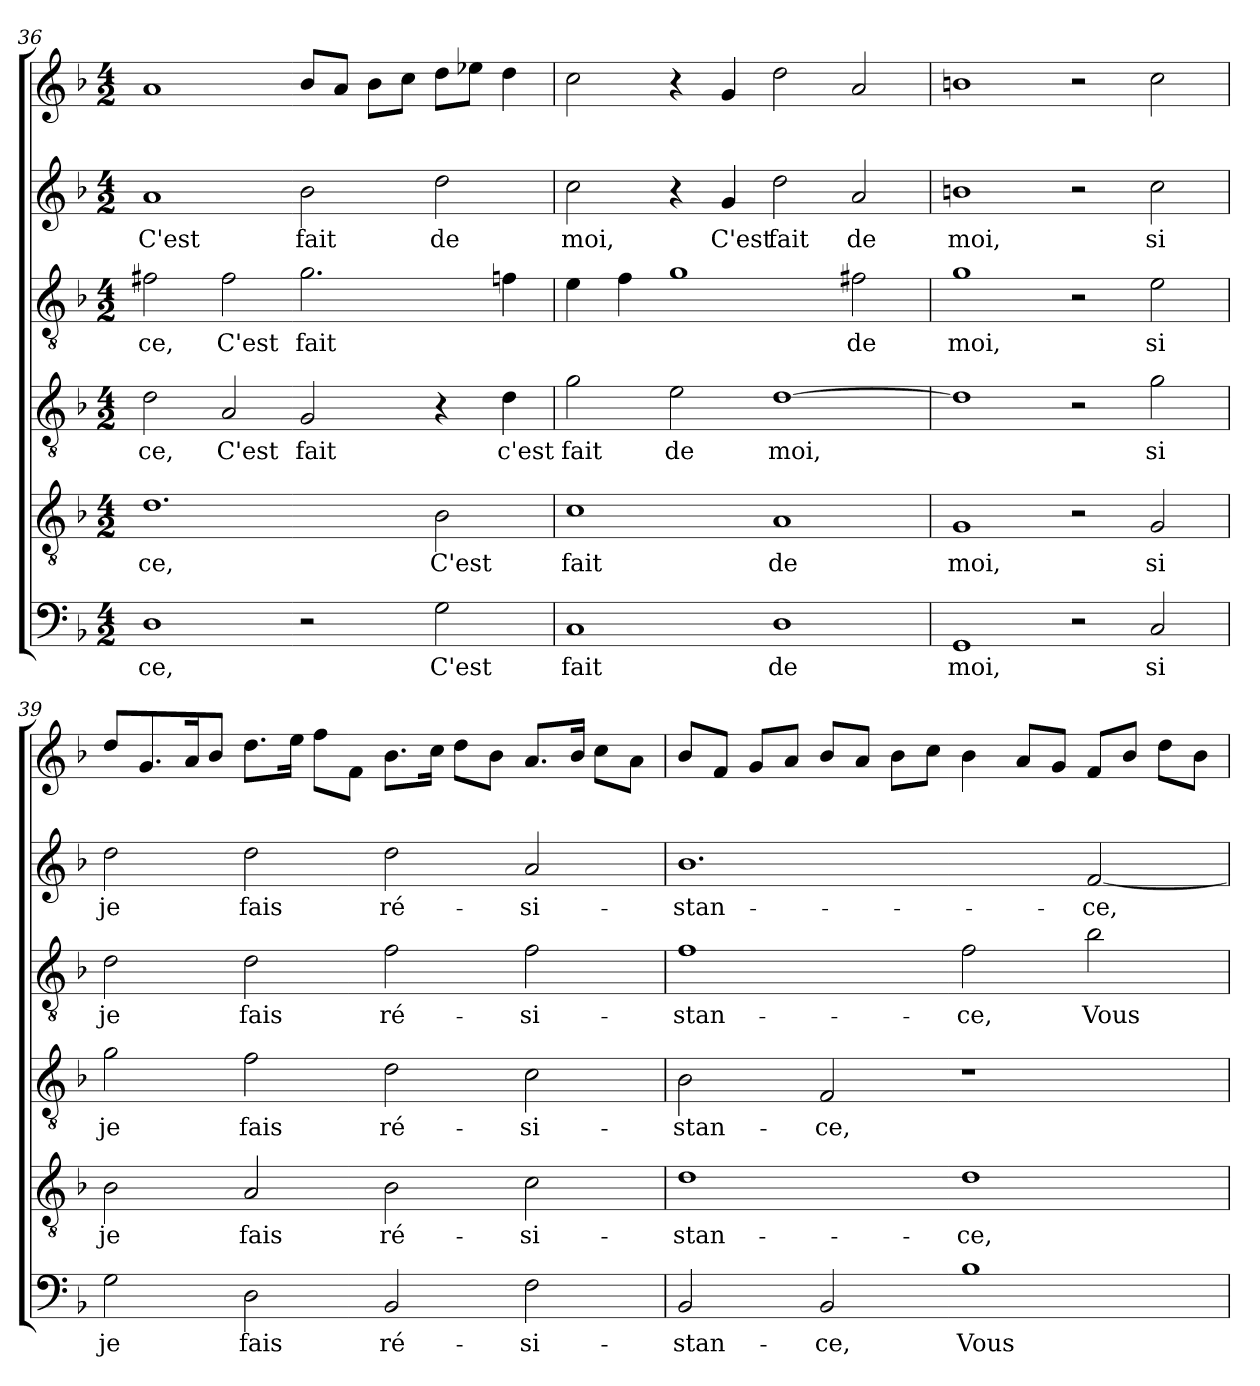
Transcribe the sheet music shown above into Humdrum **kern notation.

**kern	**text	**kern	**text	**kern	**text	**kern	**text	**kern	**text	**kern
*part6	*part6	*part5	*part5	*part4	*part4	*part3	*part3	*part2	*part2	*part1
*staff6	*staff6	*staff5	*staff5	*staff4	*staff4	*staff3	*staff3	*staff2	*staff2	*staff1
*clefF4	*	*clefGv2	*	*clefGv2	*	*clefGv2	*	*clefG2	*	*clefG2
*k[b-]	*	*k[b-]	*	*k[b-]	*	*k[b-]	*	*k[b-]	*	*k[b-]
*F:	*	*F:	*	*F:	*	*F:	*	*F:	*	*F:
*M4/2	*	*M4/2	*	*M4/2	*	*M4/2	*	*M4/2	*	*M4/2
=36	=36	=36	=36	=36	=36	=36	=36	=36	=36	=36
!	!LO:LY:b	!	!LO:LY:b	!	!LO:LY:b	!	!LO:LY:b	!	!LO:LY:b	!
1D	-ce,	1.d	-ce,	2d\	-ce,	2f#X\	-ce,	1a	C'est	1a
!	!	!	!	!	!LO:LY:b	!	!LO:LY:b	!	!	!
.	.	.	.	2A/	C'est	2f#\	C'est	.	.	.
!	!	!	!	!	!LO:LY:b	!	!LO:LY:b	!	!LO:LY:b	!
2r	.	.	.	2G/	fait	2.g\	fait	2b-\	fait	8b-/L
.	.	.	.	.	.	.	.	.	.	8a/J
.	.	.	.	.	.	.	.	.	.	8b-\L
.	.	.	.	.	.	.	.	.	.	8cc\J
!	!LO:LY:b	!	!LO:LY:b	!	!	!	!	!	!LO:LY:b	!
2G\	C'est	2B-\	C'est	4r	.	.	.	2dd\	de	8dd\L
.	.	.	.	.	.	.	.	.	.	8ee-X\J
!	!	!	!	!	!LO:LY:b	!	!	!	!	!
.	.	.	.	4d\	c'est	4fn\	.	.	.	4dd\
!!LO:PB:g=z
=37	=37	=37	=37	=37	=37	=37	=37	=37	=37	=37
!	!LO:LY:b	!	!LO:LY:b	!	!LO:LY:b	!	!	!	!LO:LY:b	!
1C	fait	1c	fait	2g\	fait	4e\	.	2cc\	moi,	2cc\
.	.	.	.	.	.	4f\	.	.	.	.
!	!	!	!	!	!LO:LY:b	!	!	!	!	!
.	.	.	.	2e\	de	1g	.	4r	.	4r
!	!	!	!	!	!	!	!	!	!LO:LY:b	!
.	.	.	.	.	.	.	.	4g/	C'est	4g/
!	!LO:LY:b	!	!LO:LY:b	!	!LO:LY:b	!	!	!	!LO:LY:b	!
1D	de	1A	de	[1d	moi,	.	.	2dd\	fait	2dd\
!	!	!	!	!	!	!	!LO:LY:b	!	!LO:LY:b	!
.	.	.	.	.	.	2f#X\	de	2a/	de	2a/
=38	=38	=38	=38	=38	=38	=38	=38	=38	=38	=38
!	!LO:LY:b	!	!LO:LY:b	!	!	!	!LO:LY:b	!	!LO:LY:b	!
1GG	moi,	1G	moi,	1d]	.	1g	moi,	1bn	moi,	1bn
2r	.	2r	.	2r	.	2r	.	2r	.	2r
!	!LO:LY:b	!	!LO:LY:b	!	!LO:LY:b	!	!LO:LY:b	!	!LO:LY:b	!
2C/	si	2G/	si	2g\	si	2e\	si	2cc\	si	2cc\
=39	=39	=39	=39	=39	=39	=39	=39	=39	=39	=39
!	!LO:LY:b	!	!LO:LY:b	!	!LO:LY:b	!	!LO:LY:b	!	!LO:LY:b	!
2G\	je	2B-\	je	2g\	je	2d\	je	2dd\	je	8dd/L
.	.	.	.	.	.	.	.	.	.	8.g/
.	.	.	.	.	.	.	.	.	.	16a/k
.	.	.	.	.	.	.	.	.	.	8b-/J
!	!LO:LY:b	!	!LO:LY:b	!	!LO:LY:b	!	!LO:LY:b	!	!LO:LY:b	!
2D\	fais	2A/	fais	2f\	fais	2d\	fais	2dd\	fais	8.dd\L
.	.	.	.	.	.	.	.	.	.	16ee\Jk
.	.	.	.	.	.	.	.	.	.	8ff\L
.	.	.	.	.	.	.	.	.	.	8f\J
!	!LO:LY:b	!	!LO:LY:b	!	!LO:LY:b	!	!LO:LY:b	!	!LO:LY:b	!
2BB-/	ré-	2B-\	ré-	2d\	ré-	2f\	ré-	2dd\	ré-	8.b-\L
.	.	.	.	.	.	.	.	.	.	16cc\Jk
.	.	.	.	.	.	.	.	.	.	8dd\L
.	.	.	.	.	.	.	.	.	.	8b-\J
!	!LO:LY:b	!	!LO:LY:b	!	!LO:LY:b	!	!LO:LY:b	!	!LO:LY:b	!
2F\	-si-	2c\	-si-	2c\	-si-	2f\	-si-	2a/	-si-	8.a/L
.	.	.	.	.	.	.	.	.	.	16b-/Jk
.	.	.	.	.	.	.	.	.	.	8cc\L
.	.	.	.	.	.	.	.	.	.	8a\J
!!LO:LB:g=z
=40	=40	=40	=40	=40	=40	=40	=40	=40	=40	=40
!	!LO:LY:b	!	!LO:LY:b	!	!LO:LY:b	!	!LO:LY:b	!	!LO:LY:b	!
2BB-/	-stan-	1d	-stan-	2B-\	-stan-	1f	-stan-	1.b-	-stan-	8b-/L
.	.	.	.	.	.	.	.	.	.	8f/J
.	.	.	.	.	.	.	.	.	.	8g/L
.	.	.	.	.	.	.	.	.	.	8a/J
!	!LO:LY:b	!	!	!	!LO:LY:b	!	!	!	!	!
2BB-/	-ce,	.	.	2F/	-ce,	.	.	.	.	8b-/L
.	.	.	.	.	.	.	.	.	.	8a/J
.	.	.	.	.	.	.	.	.	.	8b-\L
.	.	.	.	.	.	.	.	.	.	8cc\J
!	!LO:LY:b	!	!LO:LY:b	!	!	!	!LO:LY:b	!	!	!
1B-	Vous	1d	-ce,	1r	.	2f\	-ce,	.	.	4b-\
.	.	.	.	.	.	.	.	.	.	8a/L
.	.	.	.	.	.	.	.	.	.	8g/J
!	!	!	!	!	!	!	!LO:LY:b	!	!LO:LY:b	!
.	.	.	.	.	.	2b-\	Vous	[2f/	-ce,	8f/L
.	.	.	.	.	.	.	.	.	.	8b-/J
.	.	.	.	.	.	.	.	.	.	8dd\L
.	.	.	.	.	.	.	.	.	.	8b-\J
=	=	=	=	=	=	=	=	=	=	=
*-	*-	*-	*-	*-	*-	*-	*-	*-	*-	*-
